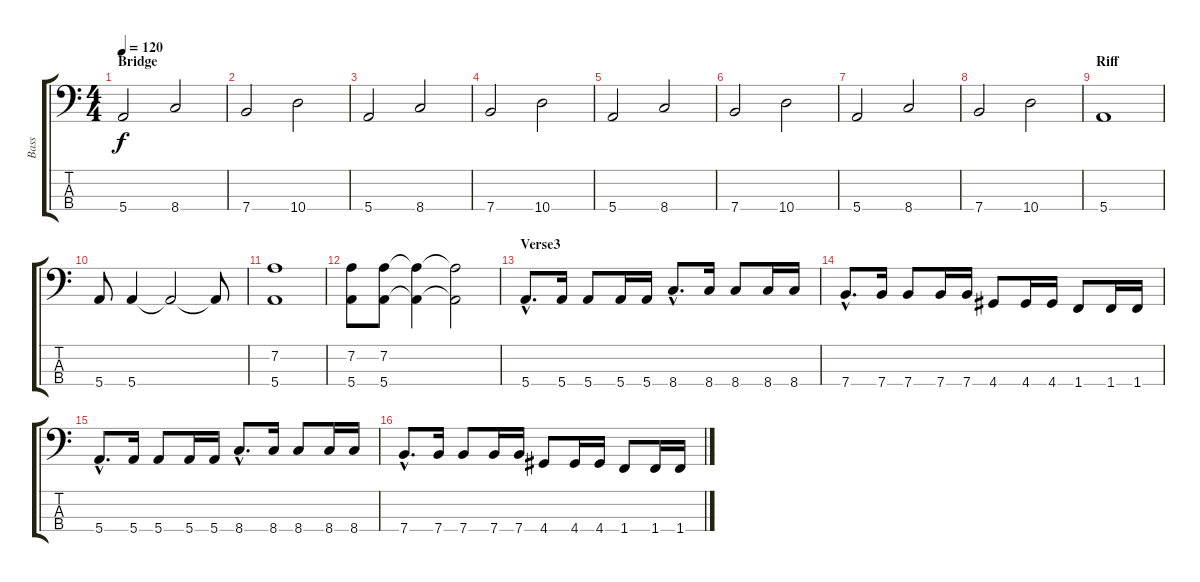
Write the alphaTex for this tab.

\track ("Bass" "Bass") {instrument electricbassfinger}
\staff {score tabs}
\tuning (G2 D2 A1 E1) {hide}
\ts (4 4)
\section ("" "Bridge")
\tempo 120
\clef f4
\ks c
5.4.2{dy f} 8.4.2 |
7.4.2 10.4.2 |
5.4.2 8.4.2 |
7.4.2 10.4.2 |
5.4.2 8.4.2 |
7.4.2 10.4.2 |
5.4.2 8.4.2 |
7.4.2 10.4.2 |
\section ("" "Riff")
5.4.1 |
5.4.8 5.4.4 5.4{t}.2 5.4{t}.8 |
(7.2 5.4).1 |
(7.2 5.4).8 (7.2 5.4).8 (7.2{t} 5.4{t}).4 (7.2{t} 5.4{t}).2 |
\section ("" "Verse3")
5.4{hac}.8{d} 5.4.16 5.4.8 5.4.16 5.4.16 8.4{hac}.8{d} 8.4.16 8.4.8 8.4.16 8.4.16 |
7.4{hac}.8{d} 7.4.16 7.4.8 7.4.16 7.4.16 4.4.8 4.4.16 4.4.16 1.4.8 1.4.16 1.4.16 |
5.4{hac}.8{d} 5.4.16 5.4.8 5.4.16 5.4.16 8.4{hac}.8{d} 8.4.16 8.4.8 8.4.16 8.4.16 |
7.4{hac}.8{d} 7.4.16 7.4.8 7.4.16 7.4.16 4.4.8 4.4.16 4.4.16 1.4.8 1.4.16 1.4.16
